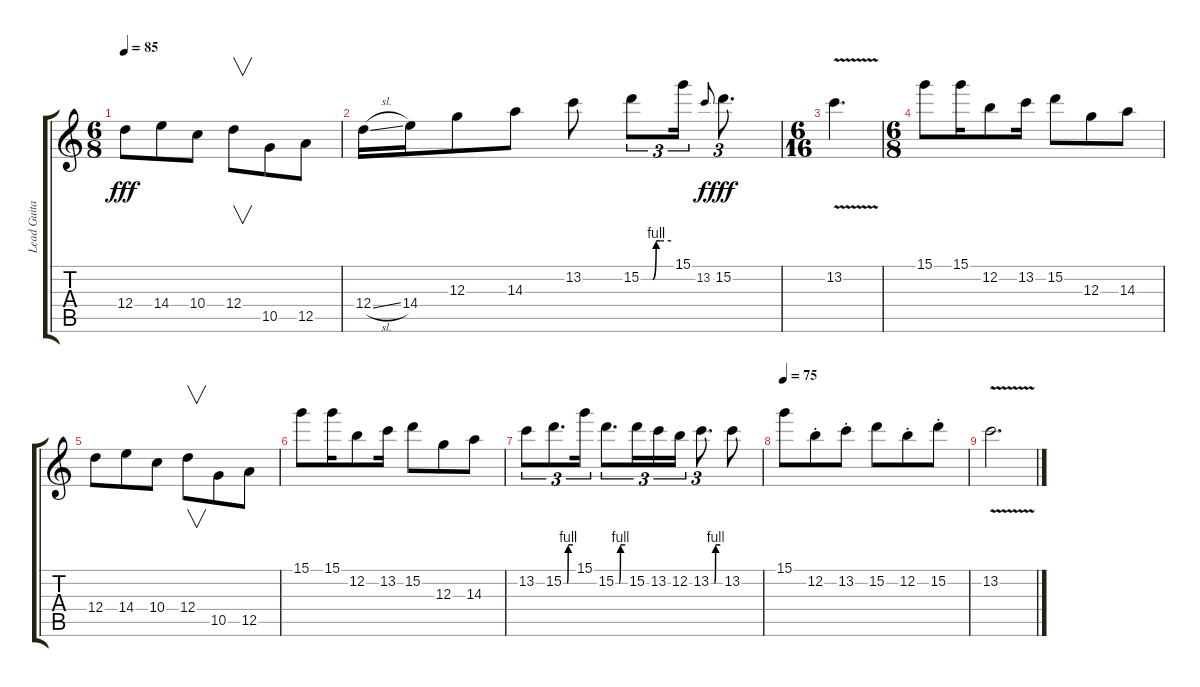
\track ("Lead Guitar (no capo)" "Lead Guita") {instrument overdrivenguitar}
\staff {score tabs}
\tuning (E4 B3 G3 D3 A2 E2) {hide}
\ts (6 8)
\tempo 85
\clef g2
\ks c
12.4.8{dy fff} 14.4.8 10.4.8 12.4.8{v} 10.5.8 12.5.8 |
12.4{sl}.16 14.4.16 12.3.8 14.3.8 13.2.8 15.2{be (custom 0 0 15 0 23 0 30 4 38 4 60 4)}.8{tu (3 2)} 15.1.16{tu (3 2)} 13.2.8{gr onbeat dy f} 15.2.8{d tu (3 2) dy fff} |
\ts (6 16)
13.2{v}.4{d} |
\ts (6 8)
15.1.8 15.1.16 12.2.8 13.2.16 15.2.8 12.3.8 14.3.8 |
12.4.8 14.4.8 10.4.8 12.4.8{v} 10.5.8 12.5.8 |
15.1.8 15.1.16 12.2.8 13.2.16 15.2.8 12.3.8 14.3.8 |
13.2.8{tu (3 2)} 15.2{be (custom 0 0 15 0 25 0 30 4 60 4)}.8{d tu (3 2)} 15.1.16{tu (3 2)} 15.2{be (custom 0 0 15 0 21 0 30 4 60 4)}.8{d tu (3 2)} 15.2.16{tu (3 2)} 13.2.16{tu (3 2)} 12.2.16{tu (3 2)} 13.2{be (custom 0 0 15 0 24 0 30 4 60 4)}.8{d tu (3 2)} 13.2.8 |
\tempo 60
\tempo 75
15.1.8 12.2{st}.8 13.2{st}.8 15.2.8 12.2{st}.8 15.2{st}.8 |
13.2{v}.2{d}
